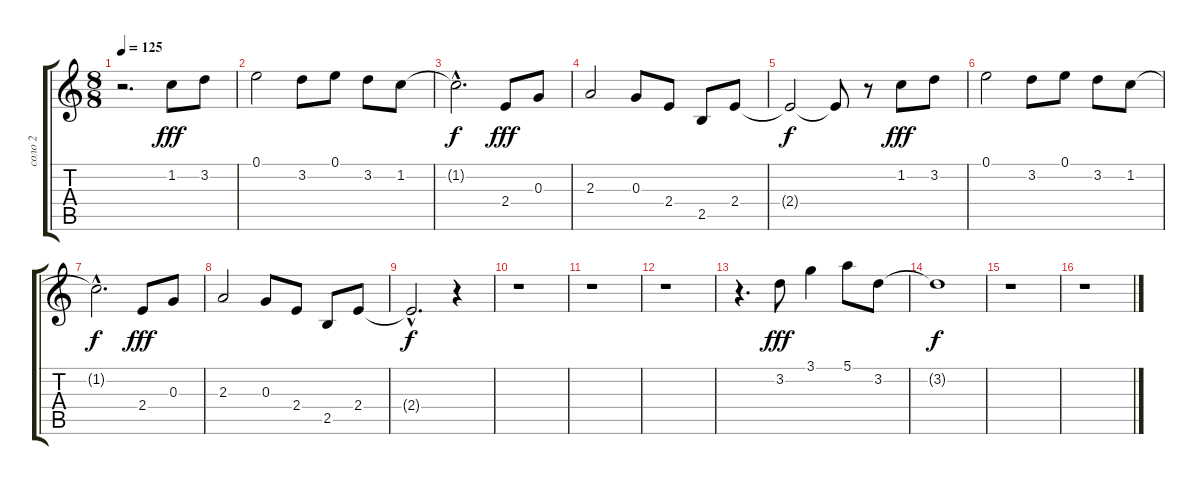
\track ("соло 2" "соло 2") {instrument overdrivenguitar}
\staff {score tabs}
\tuning (E4 B3 G3 D3 A2 E2) {hide}
\ts (8 8)
\tempo 125
\clef g2
\ks c
r.2{d dy f} 1.2.8{dy fff} 3.2.8 |
0.1.2 3.2.8 0.1.8 3.2.8 1.2.8 |
1.2{hac t}.2{d dy f} 2.4.8{dy fff} 0.3.8 |
2.3.2 0.3.8 2.4.8 2.5.8 2.4.8 |
2.4{t}.2{dy f} 2.4{t}.8 r.8 1.2.8{dy fff} 3.2.8 |
0.1.2 3.2.8 0.1.8 3.2.8 1.2.8 |
1.2{hac t}.2{d dy f} 2.4.8{dy fff} 0.3.8 |
2.3.2 0.3.8 2.4.8 2.5.8 2.4.8 |
2.4{hac t}.2{d dy f} r.4 |
r.1 |
r.1 |
r.1 |
r.4{d} 3.2.8{dy fff} 3.1.4 5.1.8 3.2.8 |
3.2{t}.1{dy f} |
r.1 |
r.1
